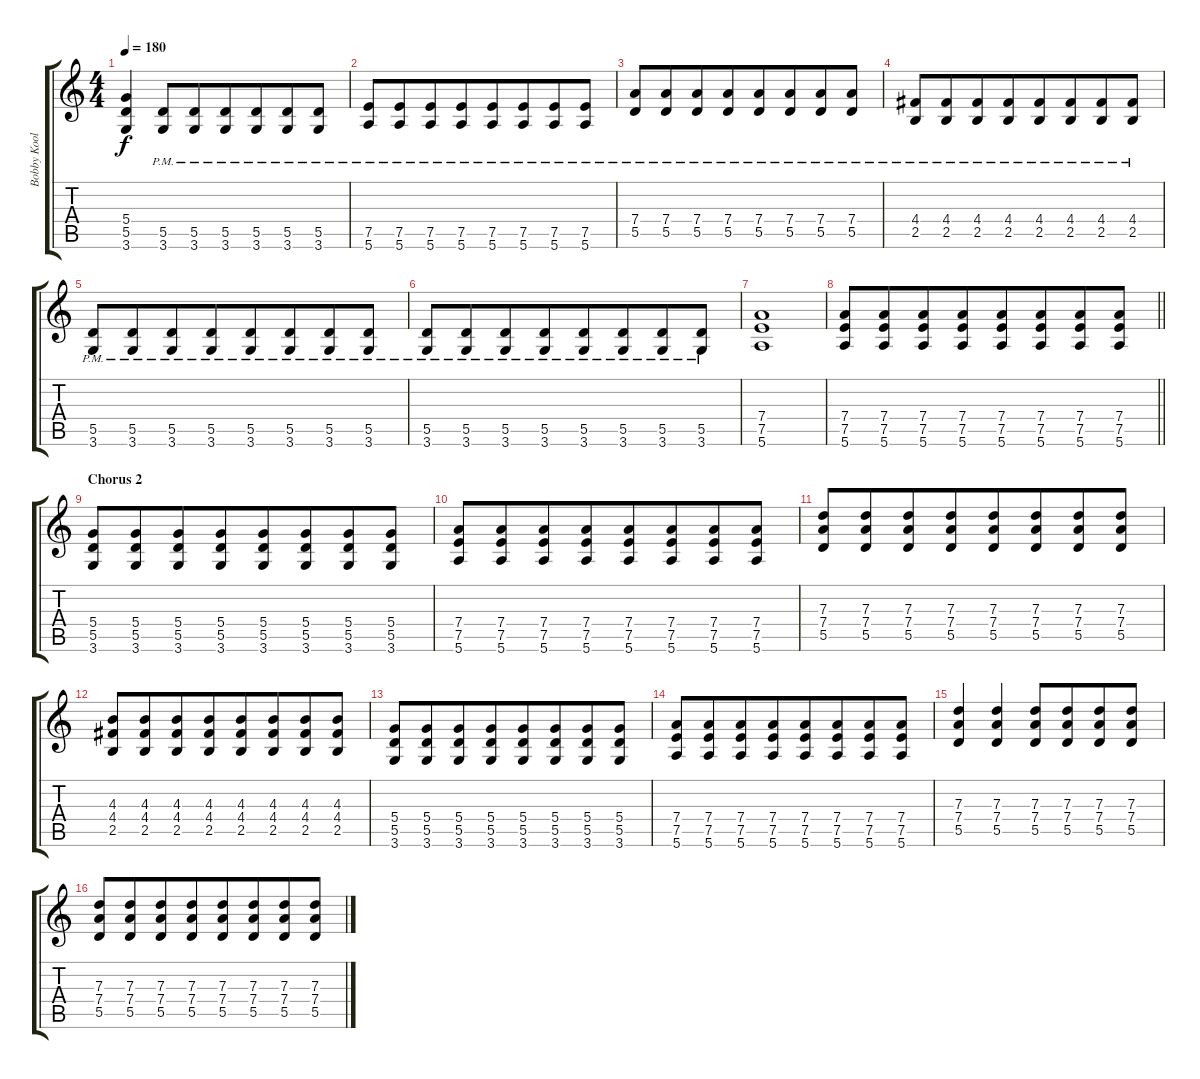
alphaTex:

\track ("Bobby Kool (Guitar)" "Bobby Kool") {instrument distortionguitar}
\staff {score tabs}
\tuning (E4 B3 G3 D3 A2 E2) {hide}
\ts (4 4)
\tempo 180
\clef g2
\ks c
(5.4 5.5 3.6).4{dy f} (5.5{pm} 3.6{pm}).8{beam merge} (5.5{pm} 3.6{pm}).8{beam merge} (5.5{pm} 3.6{pm}).8{beam merge} (5.5{pm} 3.6{pm}).8{beam merge} (5.5{pm} 3.6{pm}).8{beam merge} (5.5{pm} 3.6{pm}).8 |
(7.5{pm} 5.6{pm}).8{beam merge} (7.5{pm} 5.6{pm}).8{beam merge} (7.5{pm} 5.6{pm}).8{beam merge} (7.5{pm} 5.6{pm}).8{beam merge} (7.5{pm} 5.6{pm}).8{beam merge} (7.5{pm} 5.6{pm}).8{beam merge} (7.5{pm} 5.6{pm}).8{beam merge} (7.5{pm} 5.6{pm}).8 |
(7.4{pm} 5.5{pm}).8{beam merge} (7.4{pm} 5.5{pm}).8{beam merge} (7.4{pm} 5.5{pm}).8{beam merge} (7.4{pm} 5.5{pm}).8{beam merge} (7.4{pm} 5.5{pm}).8{beam merge} (7.4{pm} 5.5{pm}).8{beam merge} (7.4{pm} 5.5{pm}).8{beam merge} (7.4{pm} 5.5{pm}).8 |
(4.4{pm} 2.5{pm}).8{beam merge} (4.4{pm} 2.5{pm}).8{beam merge} (4.4{pm} 2.5{pm}).8{beam merge} (4.4{pm} 2.5{pm}).8{beam merge} (4.4{pm} 2.5{pm}).8{beam merge} (4.4{pm} 2.5{pm}).8{beam merge} (4.4{pm} 2.5{pm}).8{beam merge} (4.4{pm} 2.5{pm}).8 |
(5.5{pm} 3.6{pm}).8{beam merge} (5.5{pm} 3.6{pm}).8{beam merge} (5.5{pm} 3.6{pm}).8{beam merge} (5.5{pm} 3.6{pm}).8{beam merge} (5.5{pm} 3.6{pm}).8{beam merge} (5.5{pm} 3.6{pm}).8{beam merge} (5.5{pm} 3.6{pm}).8{beam merge} (5.5{pm} 3.6{pm}).8 |
(5.5{pm} 3.6{pm}).8{beam merge} (5.5{pm} 3.6{pm}).8{beam merge} (5.5{pm} 3.6{pm}).8{beam merge} (5.5{pm} 3.6{pm}).8{beam merge} (5.5{pm} 3.6{pm}).8{beam merge} (5.5{pm} 3.6{pm}).8{beam merge} (5.5{pm} 3.6{pm}).8{beam merge} (5.5{pm} 3.6{pm}).8 |
(7.4 7.5 5.6).1 |
\barLineRight lightlight
(7.4 7.5 5.6).8{beam merge} (7.4 7.5 5.6).8{beam merge} (7.4 7.5 5.6).8{beam merge} (7.4 7.5 5.6).8{beam merge} (7.4 7.5 5.6).8{beam merge} (7.4 7.5 5.6).8{beam merge} (7.4 7.5 5.6).8{beam merge} (7.4 7.5 5.6).8 |
\section ("" "Chorus 2")
(5.4 5.5 3.6).8{beam merge} (5.4 5.5 3.6).8{beam merge} (5.4 5.5 3.6).8{beam merge} (5.4 5.5 3.6).8{beam merge} (5.4 5.5 3.6).8{beam merge} (5.4 5.5 3.6).8{beam merge} (5.4 5.5 3.6).8{beam merge} (5.4 5.5 3.6).8 |
(7.4 7.5 5.6).8{beam merge} (7.4 7.5 5.6).8{beam merge} (7.4 7.5 5.6).8{beam merge} (7.4 7.5 5.6).8{beam merge} (7.4 7.5 5.6).8{beam merge} (7.4 7.5 5.6).8{beam merge} (7.4 7.5 5.6).8{beam merge} (7.4 7.5 5.6).8 |
(7.3 7.4 5.5).8{beam merge} (7.3 7.4 5.5).8{beam merge} (7.3 7.4 5.5).8{beam merge} (7.3 7.4 5.5).8{beam merge} (7.3 7.4 5.5).8{beam merge} (7.3 7.4 5.5).8{beam merge} (7.3 7.4 5.5).8{beam merge} (7.3 7.4 5.5).8 |
(4.3 4.4 2.5).8{beam merge} (4.3 4.4 2.5).8{beam merge} (4.3 4.4 2.5).8{beam merge} (4.3 4.4 2.5).8{beam merge} (4.3 4.4 2.5).8{beam merge} (4.3 4.4 2.5).8{beam merge} (4.3 4.4 2.5).8{beam merge} (4.3 4.4 2.5).8 |
(5.4 5.5 3.6).8{beam merge} (5.4 5.5 3.6).8{beam merge} (5.4 5.5 3.6).8{beam merge} (5.4 5.5 3.6).8{beam merge} (5.4 5.5 3.6).8{beam merge} (5.4 5.5 3.6).8{beam merge} (5.4 5.5 3.6).8{beam merge} (5.4 5.5 3.6).8 |
(7.4 7.5 5.6).8{beam merge} (7.4 7.5 5.6).8{beam merge} (7.4 7.5 5.6).8{beam merge} (7.4 7.5 5.6).8{beam merge} (7.4 7.5 5.6).8{beam merge} (7.4 7.5 5.6).8{beam merge} (7.4 7.5 5.6).8{beam merge} (7.4 7.5 5.6).8 |
(7.3 7.4 5.5).4 (7.3 7.4 5.5).4 (7.3 7.4 5.5).8{beam merge} (7.3 7.4 5.5).8{beam merge} (7.3 7.4 5.5).8{beam merge} (7.3 7.4 5.5).8 |
(7.3 7.4 5.5).8{beam merge} (7.3 7.4 5.5).8{beam merge} (7.3 7.4 5.5).8{beam merge} (7.3 7.4 5.5).8{beam merge} (7.3 7.4 5.5).8{beam merge} (7.3 7.4 5.5).8{beam merge} (7.3 7.4 5.5).8{beam merge} (7.3 7.4 5.5).8
